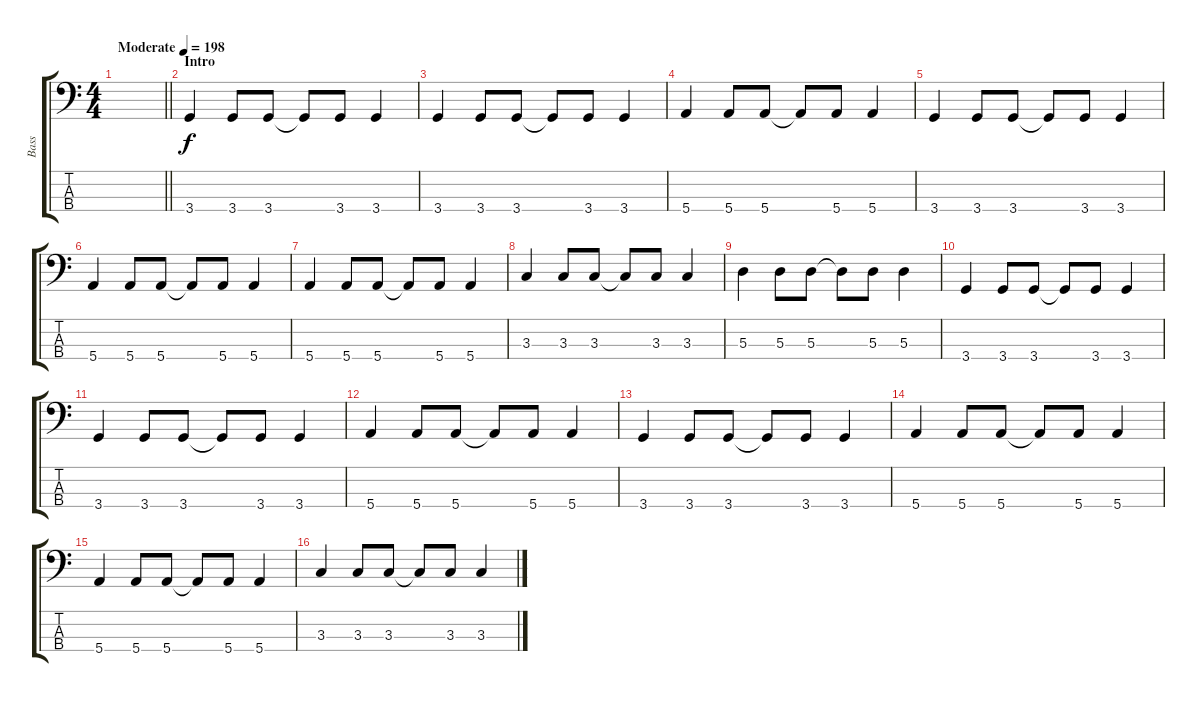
\track ("Bass" "Bass") {instrument electricbassfinger}
\staff {score tabs}
\tuning (G2 D2 A1 E1) {hide}
\ts (4 4)
\tempo (198 "Moderate")
\clef f4
\barLineRight lightlight
\ks c
|
\section ("" "Intro")
3.4.4 3.4.8 3.4.8 3.4{t}.8 3.4.8 3.4.4 |
3.4.4 3.4.8 3.4.8 3.4{t}.8 3.4.8 3.4.4 |
5.4.4 5.4.8 5.4.8 5.4{t}.8 5.4.8 5.4.4 |
3.4.4 3.4.8 3.4.8 3.4{t}.8 3.4.8 3.4.4 |
5.4.4 5.4.8 5.4.8 5.4{t}.8 5.4.8 5.4.4 |
5.4.4 5.4.8 5.4.8 5.4{t}.8 5.4.8 5.4.4 |
3.3.4 3.3.8 3.3.8 3.3{t}.8 3.3.8 3.3.4 |
5.3.4 5.3.8 5.3.8 5.3{t}.8 5.3.8 5.3.4 |
3.4.4 3.4.8 3.4.8 3.4{t}.8 3.4.8 3.4.4 |
3.4.4 3.4.8 3.4.8 3.4{t}.8 3.4.8 3.4.4 |
5.4.4 5.4.8 5.4.8 5.4{t}.8 5.4.8 5.4.4 |
3.4.4 3.4.8 3.4.8 3.4{t}.8 3.4.8 3.4.4 |
5.4.4 5.4.8 5.4.8 5.4{t}.8 5.4.8 5.4.4 |
5.4.4 5.4.8 5.4.8 5.4{t}.8 5.4.8 5.4.4 |
3.3.4 3.3.8 3.3.8 3.3{t}.8 3.3.8 3.3.4
